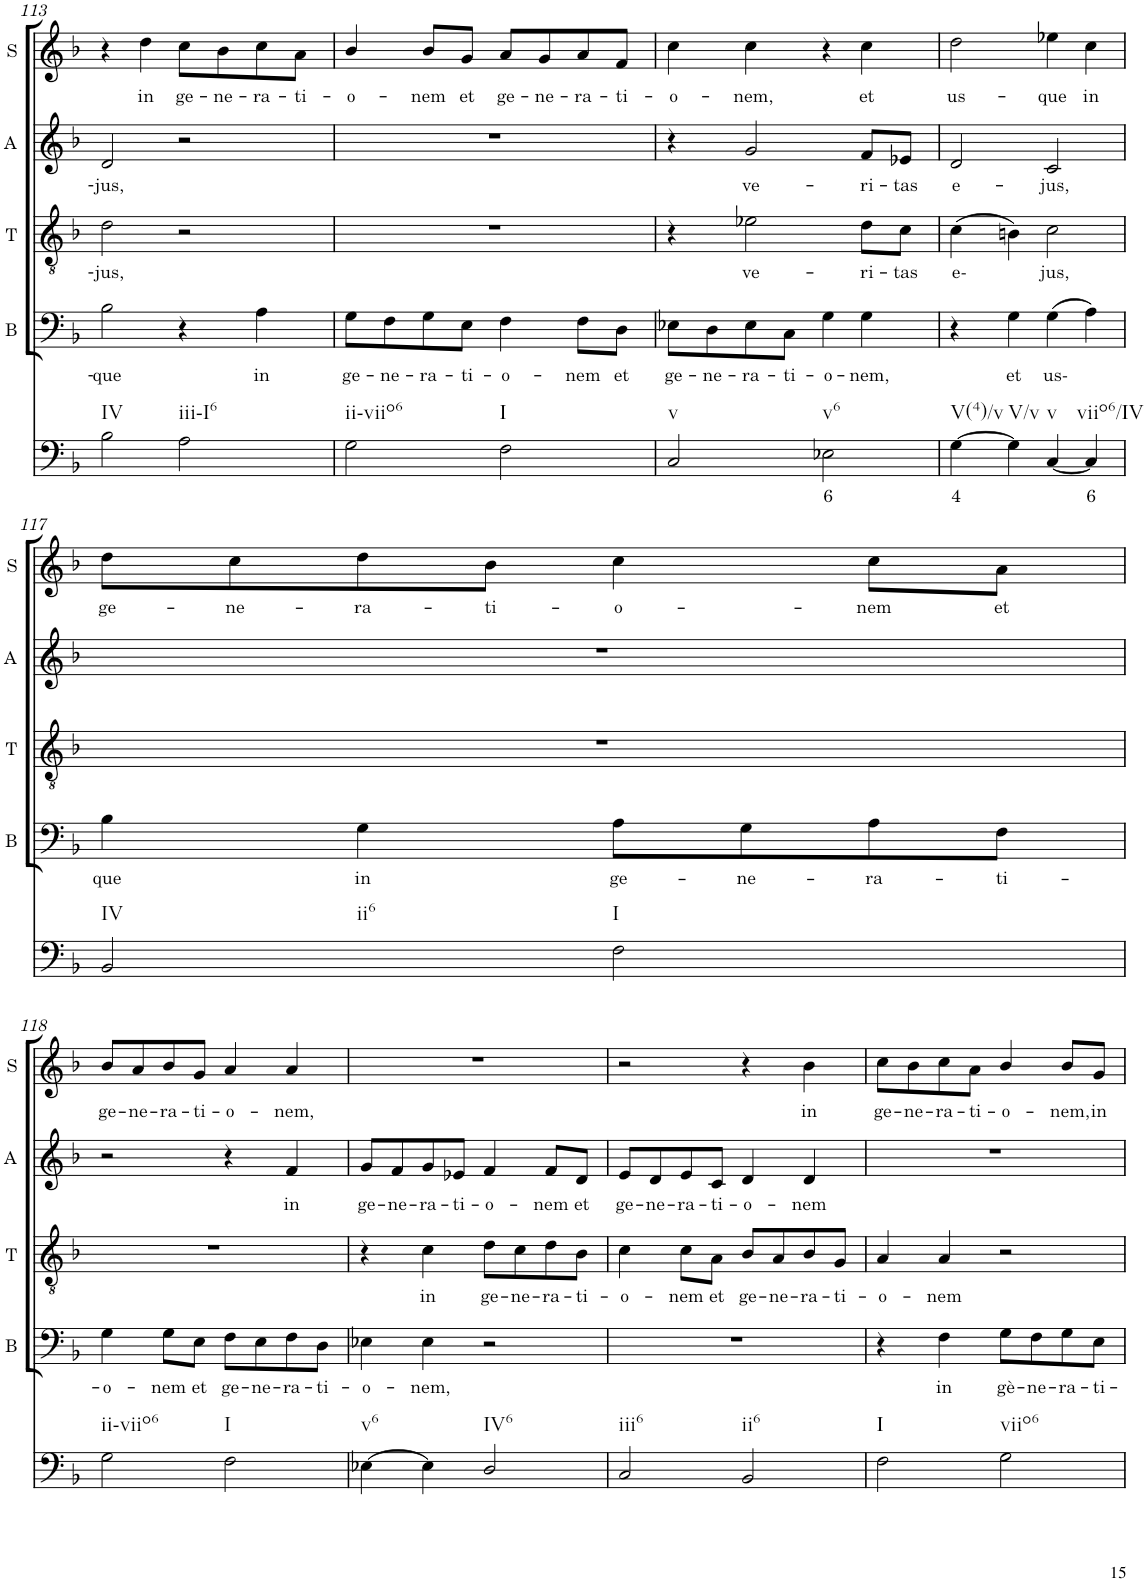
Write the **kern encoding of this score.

**kern	**text	**kern	**text	**kern	**text	**kern	**text	**kern	**text
*part5	*part5	*part4	*part4	*part3	*part3	*part2	*part2	*part1	*part1
*staff5	*staff5	*staff4	*staff4	*staff3	*staff3	*staff2	*staff2	*staff1	*staff1
*I"Continuo	*	*I"Bass	*	*I"Tenor	*	*I"Alto	*	*I"Soprano	*
*	*	*I'B	*	*I'T	*	*I'A	*	*I'S	*
!!LO:PB:g=z
*clefF4	*	*clefF4	*	*clefF4	*	*clefF4	*	*clefG2	*
*k[b-]	*	*k[b-]	*	*k[b-]	*	*k[b-]	*	*k[b-]	*
*M4/4	*	*M4/4	*	*M4/4	*	*M4/4	*	*M4/4	*
=113	=113	=113	=113	=113	=113	=113	=113	=113	=113
!LO:TX:b:t=IV	!	!	!	!	!	!	!	!	!
!	!	!	!LO:LY:b	!	!LO:LY:b	!	!LO:LY:b	!	!
2B-\	.	2B-\	que	2d\	jus,	2d/	jus,	4r	.
!	!	!	!	!	!	!	!	!	!LO:LY:b
.	.	.	.	.	.	.	.	4dd\	in
!LO:TX:b:t=iii-I6	!	!	!	!	!	!	!	!	!
!	!	!	!	!	!	!	!	!	!LO:LY:b
2A\	.	4r	.	2r	.	2r	.	8cc\L	ge-
!	!	!	!	!	!	!	!	!	!LO:LY:b
.	.	.	.	.	.	.	.	8b-\	ne-
!	!	!	!LO:LY:b	!	!	!	!	!	!LO:LY:b
.	.	4A\	in	.	.	.	.	8cc\	ra-
!	!	!	!	!	!	!	!	!	!LO:LY:b
.	.	.	.	.	.	.	.	8a\J	ti-
=114	=114	=114	=114	=114	=114	=114	=114	=114	=114
!LO:TX:b:t=ii-viio6	!	!	!	!	!	!	!	!	!
!	!	!	!LO:LY:b	!	!	!	!	!	!LO:LY:b
2G\	.	8G\L	ge-	1r	.	1r	.	4b-/	o-
!	!	!	!LO:LY:b	!	!	!	!	!	!
.	.	8F\	ne-	.	.	.	.	.	.
!	!	!	!LO:LY:b	!	!	!	!	!	!LO:LY:b
.	.	8G\	ra-	.	.	.	.	8b-/L	nem
!	!	!	!LO:LY:b	!	!	!	!	!	!LO:LY:b
.	.	8E\J	ti-	.	.	.	.	8g/J	et
!LO:TX:b:t=I	!	!	!	!	!	!	!	!	!
!	!	!	!LO:LY:b	!	!	!	!	!	!LO:LY:b
2F\	.	4F\	o-	.	.	.	.	8a/L	ge-
!	!	!	!	!	!	!	!	!	!LO:LY:b
.	.	.	.	.	.	.	.	8g/	ne-
!	!	!	!LO:LY:b	!	!	!	!	!	!LO:LY:b
.	.	8F\L	nem	.	.	.	.	8a/	ra-
!	!	!	!LO:LY:b	!	!	!	!	!	!LO:LY:b
.	.	8D\J	et	.	.	.	.	8f/J	ti-
=115	=115	=115	=115	=115	=115	=115	=115	=115	=115
!LO:TX:b:t=v	!	!	!	!	!	!	!	!	!
!	!	!	!LO:LY:b	!	!	!	!	!	!LO:LY:b
2C/	.	8E-X\L	ge-	4r	.	4r	.	4cc\	o-
!	!	!	!LO:LY:b	!	!	!	!	!	!
.	.	8D\	ne-	.	.	.	.	.	.
!	!	!	!LO:LY:b	!	!LO:LY:b	!	!LO:LY:b	!	!LO:LY:b
.	.	8E-\	ra-	2e-X\	ve-	2g/	ve-	4cc\	nem,
!	!	!	!LO:LY:b	!	!	!	!	!	!
.	.	8C\J	ti-	.	.	.	.	.	.
!LO:TX:b:t=v6	!	!	!	!	!	!	!	!	!
!	!LO:LY:b	!	!LO:LY:b	!	!	!	!	!	!
2E-X\	6	4G\	o-	.	.	.	.	4r	.
!	!	!	!LO:LY:b	!	!LO:LY:b	!	!LO:LY:b	!	!LO:LY:b
.	.	4G\	nem,	8d\L	ri-	8f/L	ri-	4cc\	et
!	!	!	!	!	!LO:LY:b	!	!LO:LY:b	!	!
.	.	.	.	8c\J	tas	8e-X/J	tas	.	.
=116	=116	=116	=116	=116	=116	=116	=116	=116	=116
!LO:TX:b:t=V(4)/v	!	!	!	!	!	!	!	!	!
!	!LO:LY:b	!	!	!	!LO:LY:b	!	!LO:LY:b	!	!LO:LY:b
[4G\	4	4r	.	(4c\	e-	2d/	e-	2dd\	us-
!LO:TX:b:t=V/v	!	!	!	!	!	!	!	!	!
!	!	!	!LO:LY:b	!	!	!	!	!	!
4G\]	.	4G\	et	4Bn\)	.	.	.	.	.
!LO:TX:b:t=v	!	!	!	!	!	!	!	!	!
!	!	!	!LO:LY:b	!	!LO:LY:b	!	!LO:LY:b	!	!LO:LY:b
[4C/	.	(4G\	us-	2c\	jus,	2c/	jus,	4ee-X\	que
!LO:TX:b:t=viio6/IV	!	!	!	!	!	!	!	!	!
!	!LO:LY:b	!	!	!	!	!	!	!	!LO:LY:b
4C/]	6	4A\)	.	.	.	.	.	4cc\	in
!!LO:LB:g=z
=117	=117	=117	=117	=117	=117	=117	=117	=117	=117
!LO:TX:b:t=IV	!	!	!	!	!	!	!	!	!
!LO:TX:b:t=ii6	!	!	!	!	!	!	!	!	!
!	!	!	!LO:LY:b	!	!	!	!	!	!LO:LY:b
2BB-/	.	4B-\	que	1r	.	1r	.	8dd\L	ge-
!	!	!	!	!	!	!	!	!	!LO:LY:b
.	.	.	.	.	.	.	.	8cc\	ne-
!	!	!	!LO:LY:b	!	!	!	!	!	!LO:LY:b
.	.	4G\	in	.	.	.	.	8dd\	ra-
!	!	!	!	!	!	!	!	!	!LO:LY:b
.	.	.	.	.	.	.	.	8b-\J	ti-
!LO:TX:b:t=I	!	!	!	!	!	!	!	!	!
!	!	!	!LO:LY:b	!	!	!	!	!	!LO:LY:b
2F\	.	8A\L	ge-	.	.	.	.	4cc\	o-
!	!	!	!LO:LY:b	!	!	!	!	!	!
.	.	8G\	ne-	.	.	.	.	.	.
!	!	!	!LO:LY:b	!	!	!	!	!	!LO:LY:b
.	.	8A\	ra-	.	.	.	.	8cc\L	nem
!	!	!	!LO:LY:b	!	!	!	!	!	!LO:LY:b
.	.	8F\J	ti-	.	.	.	.	8a\J	et
!!LO:LB:g=z
=118	=118	=118	=118	=118	=118	=118	=118	=118	=118
!LO:TX:b:t=ii-viio6	!	!	!	!	!	!	!	!	!
!	!	!	!LO:LY:b	!	!	!	!	!	!LO:LY:b
2G\	.	4G\	o-	1r	.	2r	.	8b-/L	ge-
!	!	!	!	!	!	!	!	!	!LO:LY:b
.	.	.	.	.	.	.	.	8a/	ne-
!	!	!	!LO:LY:b	!	!	!	!	!	!LO:LY:b
.	.	8G\L	nem	.	.	.	.	8b-/	ra-
!	!	!	!LO:LY:b	!	!	!	!	!	!LO:LY:b
.	.	8E\J	et	.	.	.	.	8g/J	ti-
!LO:TX:b:t=I	!	!	!	!	!	!	!	!	!
!	!	!	!LO:LY:b	!	!	!	!	!	!LO:LY:b
2F\	.	8F\L	ge-	.	.	4r	.	4a/	o-
!	!	!	!LO:LY:b	!	!	!	!	!	!
.	.	8E\	ne-	.	.	.	.	.	.
!	!	!	!LO:LY:b	!	!	!	!LO:LY:b	!	!LO:LY:b
.	.	8F\	ra-	.	.	4f/	in	4a/	nem,
!	!	!	!LO:LY:b	!	!	!	!	!	!
.	.	8D\J	ti-	.	.	.	.	.	.
=119	=119	=119	=119	=119	=119	=119	=119	=119	=119
!LO:TX:b:t=v6	!	!	!	!	!	!	!	!	!
!	!	!	!LO:LY:b	!	!	!	!LO:LY:b	!	!
[4E-X\	.	4E-X\	o-	4r	.	8g/L	ge-	1r	.
!	!	!	!	!	!	!	!LO:LY:b	!	!
.	.	.	.	.	.	8f/	ne-	.	.
!	!	!	!LO:LY:b	!	!LO:LY:b	!	!LO:LY:b	!	!
4E-\]	.	4E-\	nem,	4c\	in	8g/	ra-	.	.
!	!	!	!	!	!	!	!LO:LY:b	!	!
.	.	.	.	.	.	8e-X/J	ti-	.	.
!LO:TX:b:t=IV6	!	!	!	!	!	!	!	!	!
!	!	!	!	!	!LO:LY:b	!	!LO:LY:b	!	!
2D/	.	2r	.	8d\L	ge-	4f/	o-	.	.
!	!	!	!	!	!LO:LY:b	!	!	!	!
.	.	.	.	8c\	ne-	.	.	.	.
!	!	!	!	!	!LO:LY:b	!	!LO:LY:b	!	!
.	.	.	.	8d\	ra-	8f/L	nem	.	.
!	!	!	!	!	!LO:LY:b	!	!LO:LY:b	!	!
.	.	.	.	8B-\J	ti-	8d/J	et	.	.
=120	=120	=120	=120	=120	=120	=120	=120	=120	=120
!LO:TX:b:t=iii6	!	!	!	!	!	!	!	!	!
!	!	!	!	!	!LO:LY:b	!	!LO:LY:b	!	!
2C/	.	1r	.	4c\	o-	8e/L	ge-	2r	.
!	!	!	!	!	!	!	!LO:LY:b	!	!
.	.	.	.	.	.	8d/	ne-	.	.
!	!	!	!	!	!LO:LY:b	!	!LO:LY:b	!	!
.	.	.	.	8c\L	nem	8e/	ra-	.	.
!	!	!	!	!	!LO:LY:b	!	!LO:LY:b	!	!
.	.	.	.	8A\J	et	8c/J	ti-	.	.
!LO:TX:b:t=ii6	!	!	!	!	!	!	!	!	!
!	!	!	!	!	!LO:LY:b	!	!LO:LY:b	!	!
2BB-/	.	.	.	8B-/L	ge-	4d/	o-	4r	.
!	!	!	!	!	!LO:LY:b	!	!	!	!
.	.	.	.	8A/	ne-	.	.	.	.
!	!	!	!	!	!LO:LY:b	!	!LO:LY:b	!	!LO:LY:b
.	.	.	.	8B-/	ra-	4d/	nem	4b-\	in
!	!	!	!	!	!LO:LY:b	!	!	!	!
.	.	.	.	8G/J	ti-	.	.	.	.
=121	=121	=121	=121	=121	=121	=121	=121	=121	=121
!LO:TX:b:t=I	!	!	!	!	!	!	!	!	!
!	!	!	!	!	!LO:LY:b	!	!	!	!LO:LY:b
2F\	.	4r	.	4A/	o-	1r	.	8cc\L	ge-
!	!	!	!	!	!	!	!	!	!LO:LY:b
.	.	.	.	.	.	.	.	8b-\	ne-
!	!	!	!LO:LY:b	!	!LO:LY:b	!	!	!	!LO:LY:b
.	.	4F\	in	4A/	nem	.	.	8cc\	ra-
!	!	!	!	!	!	!	!	!	!LO:LY:b
.	.	.	.	.	.	.	.	8a\J	ti-
!LO:TX:b:t=viio6	!	!	!	!	!	!	!	!	!
!	!	!	!LO:LY:b	!	!	!	!	!	!LO:LY:b
2G\	.	8G\L	gè-	2r	.	.	.	4b-/	o-
!	!	!	!LO:LY:b	!	!	!	!	!	!
.	.	8F\	ne-	.	.	.	.	.	.
!	!	!	!LO:LY:b	!	!	!	!	!	!LO:LY:b
.	.	8G\	ra-	.	.	.	.	8b-/L	nem,
!	!	!	!LO:LY:b	!	!	!	!	!	!LO:LY:b
.	.	8E\J	ti-	.	.	.	.	8g/J	in
=	=	=	=	=	=	=	=	=	=
*-	*-	*-	*-	*-	*-	*-	*-	*-	*-
